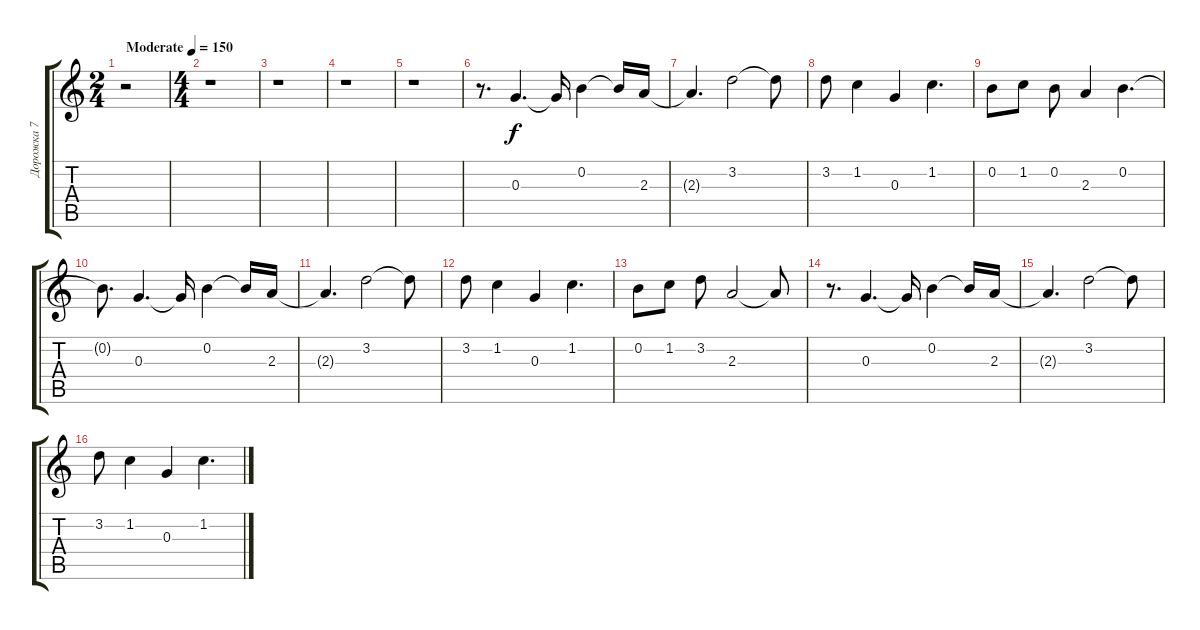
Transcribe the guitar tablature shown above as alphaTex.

\track ("Дорожка 7" "Дорожка 7") {instrument distortionguitar}
\staff {score tabs}
\tuning (E4 B3 G3 D3 A2 E2) {hide}
\ts (2 4)
\tempo (150 "Moderate")
\clef g2
\ks c
r.2{dy f instrument distortionguitar} |
\ts (4 4)
r.1 |
r.1 |
r.1 |
r.1 |
r.8{d} 0.3.4{d} 0.3{t}.16 0.2.4 0.2{t}.16 2.3.16 |
2.3{t}.4{d} 3.2.2 3.2{t}.8 |
3.2.8 1.2.4 0.3.4 1.2.4{d} |
0.2.8 1.2.8 0.2.8 2.3.4 0.2.4{d} |
0.2{t}.8{d} 0.3.4{d} 0.3{t}.16 0.2.4 0.2{t}.16 2.3.16 |
2.3{t}.4{d} 3.2.2 3.2{t}.8 |
3.2.8 1.2.4 0.3.4 1.2.4{d} |
0.2.8 1.2.8 3.2.8 2.3.2 2.3{t}.8 |
r.8{d} 0.3.4{d} 0.3{t}.16 0.2.4 0.2{t}.16 2.3.16 |
2.3{t}.4{d} 3.2.2 3.2{t}.8 |
3.2.8 1.2.4 0.3.4 1.2.4{d}
